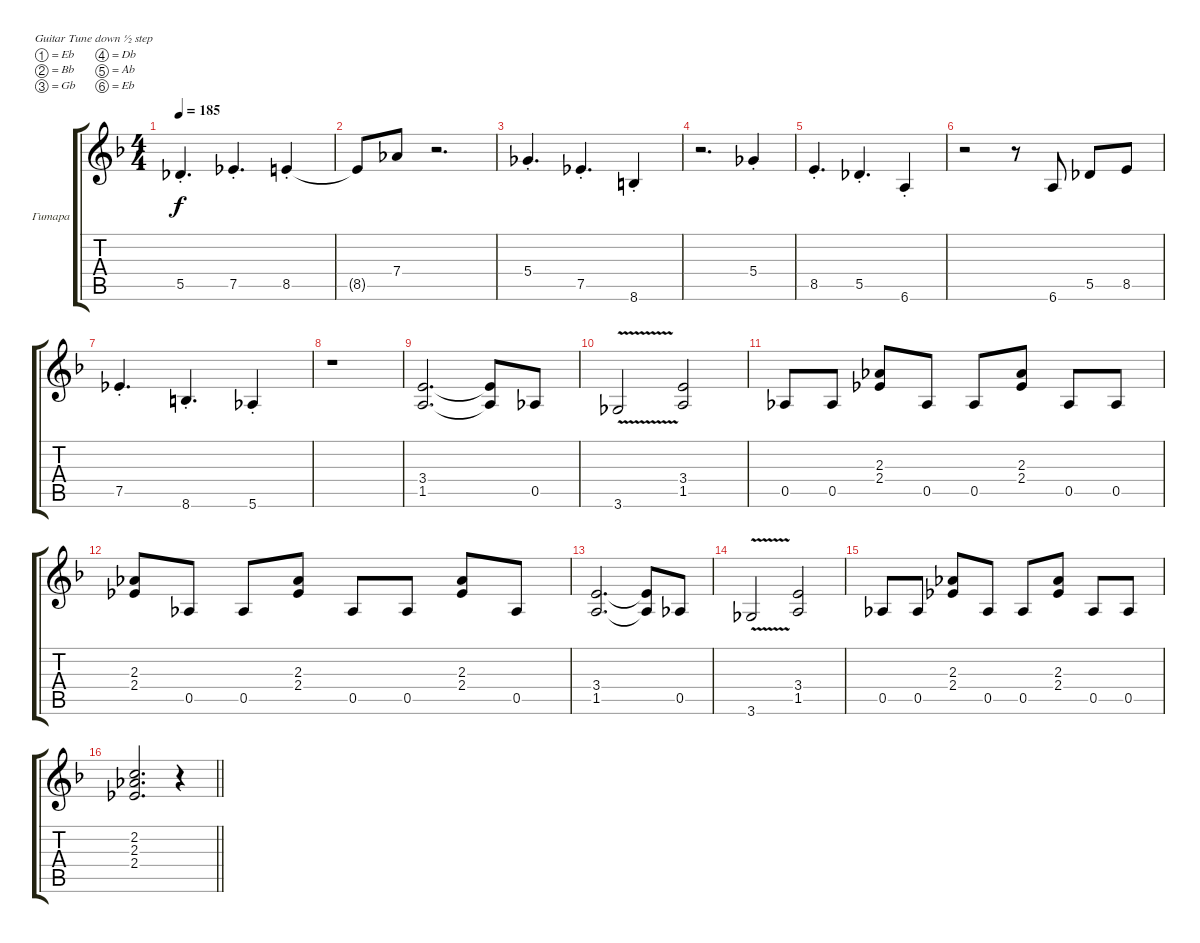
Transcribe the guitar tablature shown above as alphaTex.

\bracketExtendMode groupsimilarinstruments
\firstSystemTrackNameOrientation horizontal
\otherSystemsTrackNameOrientation horizontal
\track ("Владимир Холстинин" "Гитара") {instrument distortionguitar}
\staff {score tabs}
\tuning (Eb4 Bb3 Gb3 Db3 Ab2 Eb2)
\ts (4 4)
\tempo 185
\clef g2
\ks dminor
5.5{st}.4{d dy f} 7.5{st}.4{d} 8.5{st}.4 |
8.5{t}.8 7.4.8 r.2{d} |
5.4{st}.4{d} 7.5{st}.4{d} 8.6{st}.4 |
r.2{d} 5.4{st}.4 |
8.5{st}.4{d} 5.5{st}.4{d} 6.6{st}.4 |
r.2 r.8 6.6.8 5.5.8 8.5.8 |
7.5{st}.4{d} 8.6{st}.4{d} 5.6{st}.4 |
r.1 |
(3.4 1.5).2{d} (3.4{t} 1.5{t}).8 0.5.8 |
3.6{v}.2 (3.4 1.5).2 |
0.5.8 0.5.8 (2.3 2.4).8 0.5.8 0.5.8 (2.3 2.4).8 0.5.8 0.5.8 |
(2.3 2.4).8 0.5.8 0.5.8 (2.3 2.4).8 0.5.8 0.5.8 (2.3 2.4).8 0.5.8 |
(3.4 1.5).2{d} (3.4{t} 1.5{t}).8 0.5.8 |
3.6{v}.2 (3.4 1.5).2 |
0.5.8 0.5.8 (2.3 2.4).8 0.5.8 0.5.8 (2.3 2.4).8 0.5.8 0.5.8 |
\barLineRight lightlight
(2.2 2.3 2.4).2{d} r.4
